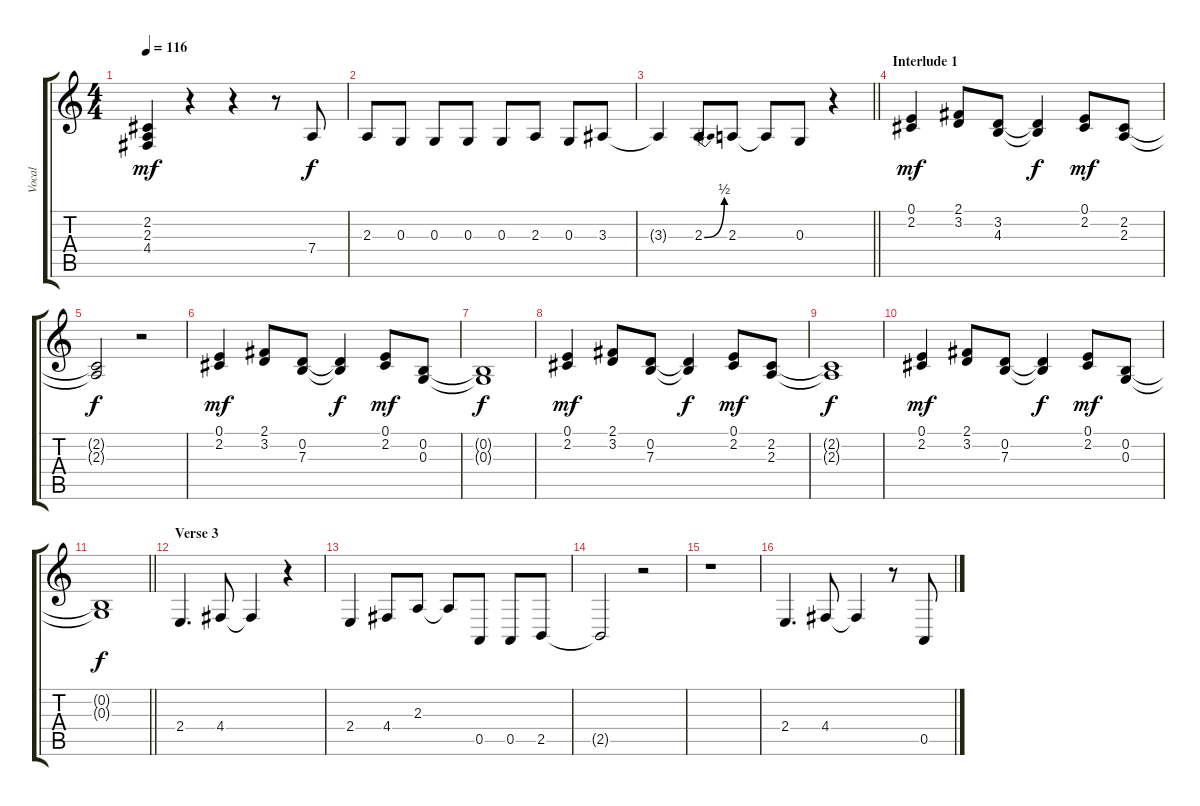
\track ("Vocal" "Vocal") {instrument altosax}
\staff {score tabs}
\tuning (E4 B3 G3 D3 A2 E2) {hide}
\ts (4 4)
\tempo 116
\clef g2
\ks c
(2.2 2.3 4.4).4{dy mf} r.4 r.4 r.8 7.4.8{dy f} |
2.3.8 0.3.8 0.3.8 0.3.8 0.3.8 2.3.8 0.3.8 3.3.8 |
\barLineRight lightlight
3.3{t}.4 2.3{be (bend 0 0 60 2)}.8 2.3.8 2.3{t}.8 0.3.8 r.4 |
\section ("" "Interlude 1")
(0.1 2.2).4{dy mf} (2.1 3.2).8 (3.2 4.3).8 (3.2{t} 4.3{t}).4{dy f} (0.1 2.2).8{dy mf} (2.2 2.3).8 |
(2.2{t} 2.3{t}).2{dy f} r.2 |
(0.1 2.2).4{dy mf} (2.1 3.2).8 (0.2 7.3).8 (0.2{t} 7.3{t}).4{dy f} (0.1 2.2).8{dy mf} (0.2 0.3).8 |
(0.2{t} 0.3{t}).1{dy f} |
(0.1 2.2).4{dy mf} (2.1 3.2).8 (0.2 7.3).8 (0.2{t} 7.3{t}).4{dy f} (0.1 2.2).8{dy mf} (2.2 2.3).8 |
(2.2{t} 2.3{t}).1{dy f} |
(0.1 2.2).4{dy mf} (2.1 3.2).8 (0.2 7.3).8 (0.2{t} 7.3{t}).4{dy f} (0.1 2.2).8{dy mf} (0.2 0.3).8 |
\barLineRight lightlight
(0.2{t} 0.3{t}).1{dy f} |
\section ("" "Verse 3")
2.4.4{d} 4.4.8 4.4{t}.4 r.4 |
2.4.4 4.4.8 2.3.8 2.3{t}.8 0.5.8 0.5.8 2.5.8 |
2.5{t}.2 r.2 |
r.1 |
2.4.4{d} 4.4.8 4.4{t}.4 r.8 0.5.8
